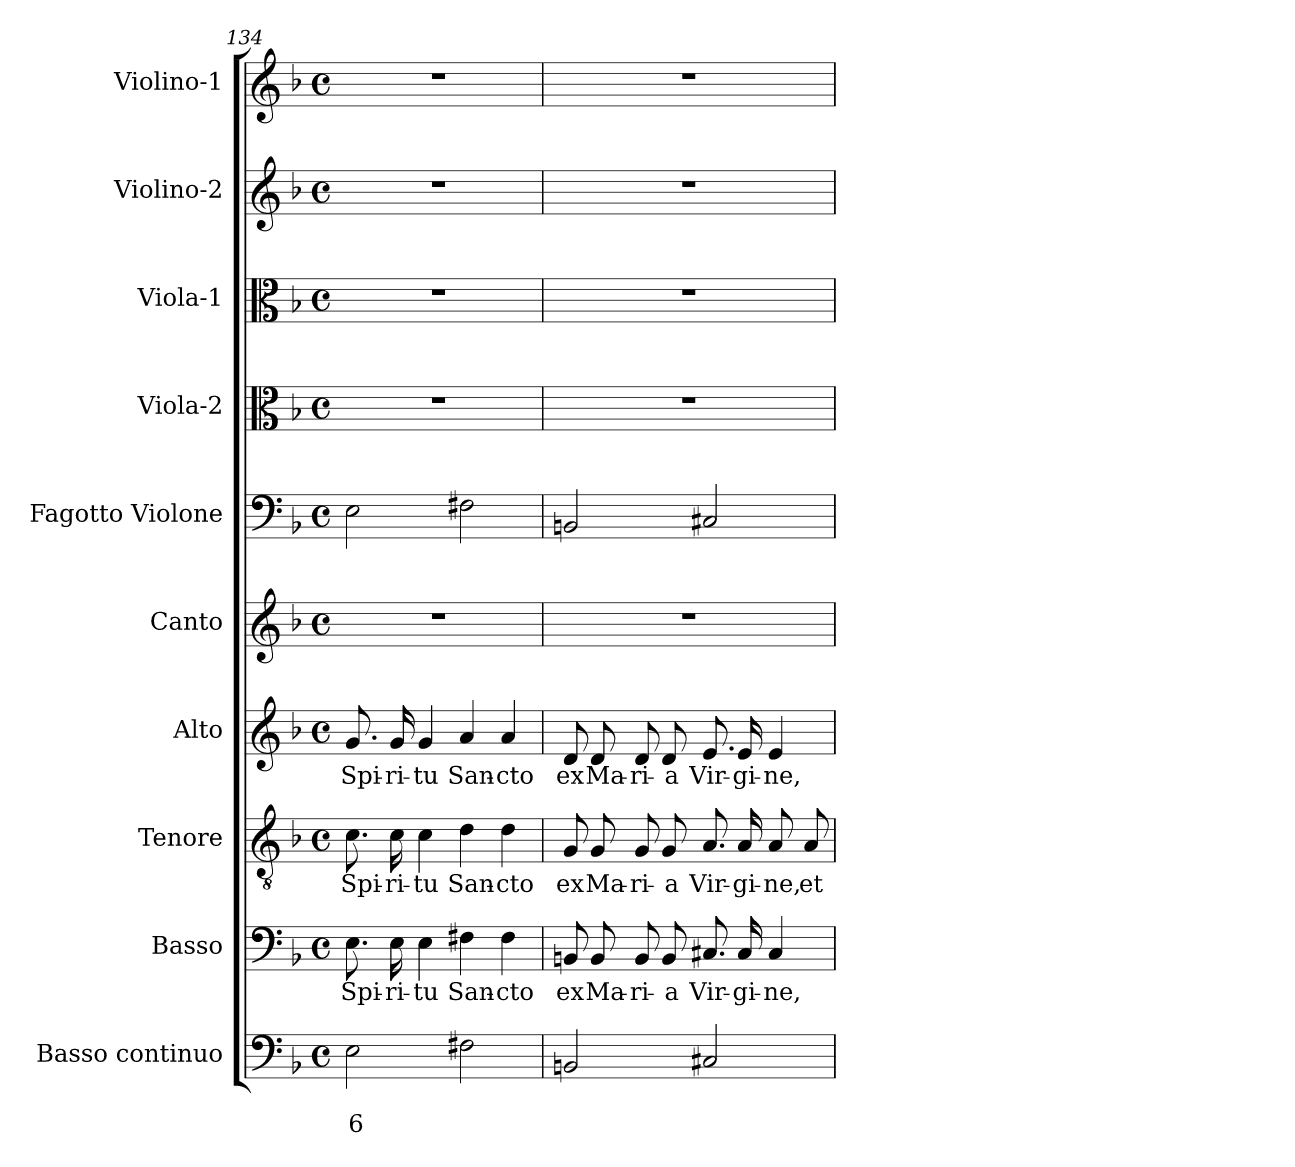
**kern	**text	**text	**kern	**text	**kern	**text	**kern	**text	**kern	**kern	**kern	**kern	**kern	**kern
*part10	*part10	*part10	*part9	*part9	*part8	*part8	*part7	*part7	*part6	*part5	*part4	*part3	*part2	*part1
*staff10	*staff10	*staff10	*staff9	*staff9	*staff8	*staff8	*staff7	*staff7	*staff6	*staff5	*staff4	*staff3	*staff2	*staff1
*I"Basso continuo	*	*	*I"Basso	*	*I"Tenore	*	*I"Alto	*	*I"Canto	*I"Fagotto Violone	*I"Viola-2	*I"Viola-1	*I"Violino-2	*I"Violino-1
*clefF4	*	*	*clefF4	*	*clefGv2	*	*clefG2	*	*clefG2	*clefF4	*clefC3	*clefC3	*clefG2	*clefG2
*k[b-]	*	*	*k[b-]	*	*k[b-]	*	*k[b-]	*	*k[b-]	*k[b-]	*k[b-]	*k[b-]	*k[b-]	*k[b-]
*F:	*	*	*F:	*	*F:	*	*F:	*	*F:	*F:	*F:	*F:	*F:	*F:
*M4/4	*	*	*M4/4	*	*M4/4	*	*M4/4	*	*M4/4	*M4/4	*M4/4	*M4/4	*M4/4	*M4/4
*met(c)	*	*	*met(c)	*	*met(c)	*	*met(c)	*	*met(c)	*met(c)	*met(c)	*met(c)	*met(c)	*met(c)
=134	=134	=134	=134	=134	=134	=134	=134	=134	=134	=134	=134	=134	=134	=134
!	!	!LO:LY:b	!	!	!	!	!	!	!	!	!	!	!	!
!	!	!	!	!LO:LY:b	!	!	!	!	!	!	!	!	!	!
!	!	!	!	!	!	!LO:LY:b	!	!	!	!	!	!	!	!
!	!	!	!	!	!	!	!	!LO:LY:b	!	!	!	!	!	!
2E\	.	6	8.E\	Spi-	8.c\	Spi-	8.g/	Spi-	1r	2E\	1r	1r	1r	1r
!	!	!	!	!LO:LY:b	!	!	!	!	!	!	!	!	!	!
!	!	!	!	!	!	!LO:LY:b	!	!	!	!	!	!	!	!
!	!	!	!	!	!	!	!	!LO:LY:b	!	!	!	!	!	!
.	.	.	16E\	-ri-	16c\	-ri-	16g/	-ri-	.	.	.	.	.	.
!	!	!	!	!LO:LY:b	!	!	!	!	!	!	!	!	!	!
!	!	!	!	!	!	!LO:LY:b	!	!	!	!	!	!	!	!
!	!	!	!	!	!	!	!	!LO:LY:b	!	!	!	!	!	!
.	.	.	4E\	-tu	4c\	-tu	4g/	-tu	.	.	.	.	.	.
!	!	!	!	!LO:LY:b	!	!	!	!	!	!	!	!	!	!
!	!	!	!	!	!	!LO:LY:b	!	!	!	!	!	!	!	!
!	!	!	!	!	!	!	!	!LO:LY:b	!	!	!	!	!	!
2F#X\	.	.	4F#X\	San-	4d\	San-	4a/	San-	.	2F#X\	.	.	.	.
!	!	!	!	!LO:LY:b	!	!	!	!	!	!	!	!	!	!
!	!	!	!	!	!	!LO:LY:b	!	!	!	!	!	!	!	!
!	!	!	!	!	!	!	!	!LO:LY:b	!	!	!	!	!	!
.	.	.	4F#\	-cto	4d\	-cto	4a/	-cto	.	.	.	.	.	.
=135	=135	=135	=135	=135	=135	=135	=135	=135	=135	=135	=135	=135	=135	=135
!	!	!	!	!LO:LY:b	!	!	!	!	!	!	!	!	!	!
!	!	!	!	!	!	!LO:LY:b	!	!	!	!	!	!	!	!
!	!	!	!	!	!	!	!	!LO:LY:b	!	!	!	!	!	!
2BBn/	.	.	8BBn/	ex	8G/	ex	8d/	ex	1r	2BBn/	1r	1r	1r	1r
!	!	!	!	!LO:LY:b	!	!	!	!	!	!	!	!	!	!
!	!	!	!	!	!	!LO:LY:b	!	!	!	!	!	!	!	!
!	!	!	!	!	!	!	!	!LO:LY:b	!	!	!	!	!	!
.	.	.	8BB/	Ma-	8G/	Ma-	8d/	Ma-	.	.	.	.	.	.
!	!	!	!	!LO:LY:b	!	!	!	!	!	!	!	!	!	!
!	!	!	!	!	!	!LO:LY:b	!	!	!	!	!	!	!	!
!	!	!	!	!	!	!	!	!LO:LY:b	!	!	!	!	!	!
.	.	.	8BB/	-ri-	8G/	-ri-	8d/	-ri-	.	.	.	.	.	.
!	!	!	!	!LO:LY:b	!	!	!	!	!	!	!	!	!	!
!	!	!	!	!	!	!LO:LY:b	!	!	!	!	!	!	!	!
!	!	!	!	!	!	!	!	!LO:LY:b	!	!	!	!	!	!
.	.	.	8BB/	-a	8G/	-a	8d/	-a	.	.	.	.	.	.
!	!	!	!	!LO:LY:b	!	!	!	!	!	!	!	!	!	!
!	!	!	!	!	!	!LO:LY:b	!	!	!	!	!	!	!	!
!	!	!	!	!	!	!	!	!LO:LY:b	!	!	!	!	!	!
2C#X/	.	.	8.C#X/	Vir-	8.A/	Vir-	8.e/	Vir-	.	2C#X/	.	.	.	.
!	!	!	!	!LO:LY:b	!	!	!	!	!	!	!	!	!	!
!	!	!	!	!	!	!LO:LY:b	!	!	!	!	!	!	!	!
!	!	!	!	!	!	!	!	!LO:LY:b	!	!	!	!	!	!
.	.	.	16C#/	-gi-	16A/	-gi-	16e/	-gi-	.	.	.	.	.	.
!	!	!	!	!LO:LY:b	!	!	!	!	!	!	!	!	!	!
!	!	!	!	!	!	!LO:LY:b	!	!	!	!	!	!	!	!
!	!	!	!	!	!	!	!	!LO:LY:b	!	!	!	!	!	!
.	.	.	4C#/	-ne,	8A/	-ne,	4e/	-ne,	.	.	.	.	.	.
!	!	!	!	!	!	!LO:LY:b	!	!	!	!	!	!	!	!
.	.	.	.	.	8A/	et	.	.	.	.	.	.	.	.
=	=	=	=	=	=	=	=	=	=	=	=	=	=	=
*-	*-	*-	*-	*-	*-	*-	*-	*-	*-	*-	*-	*-	*-	*-
